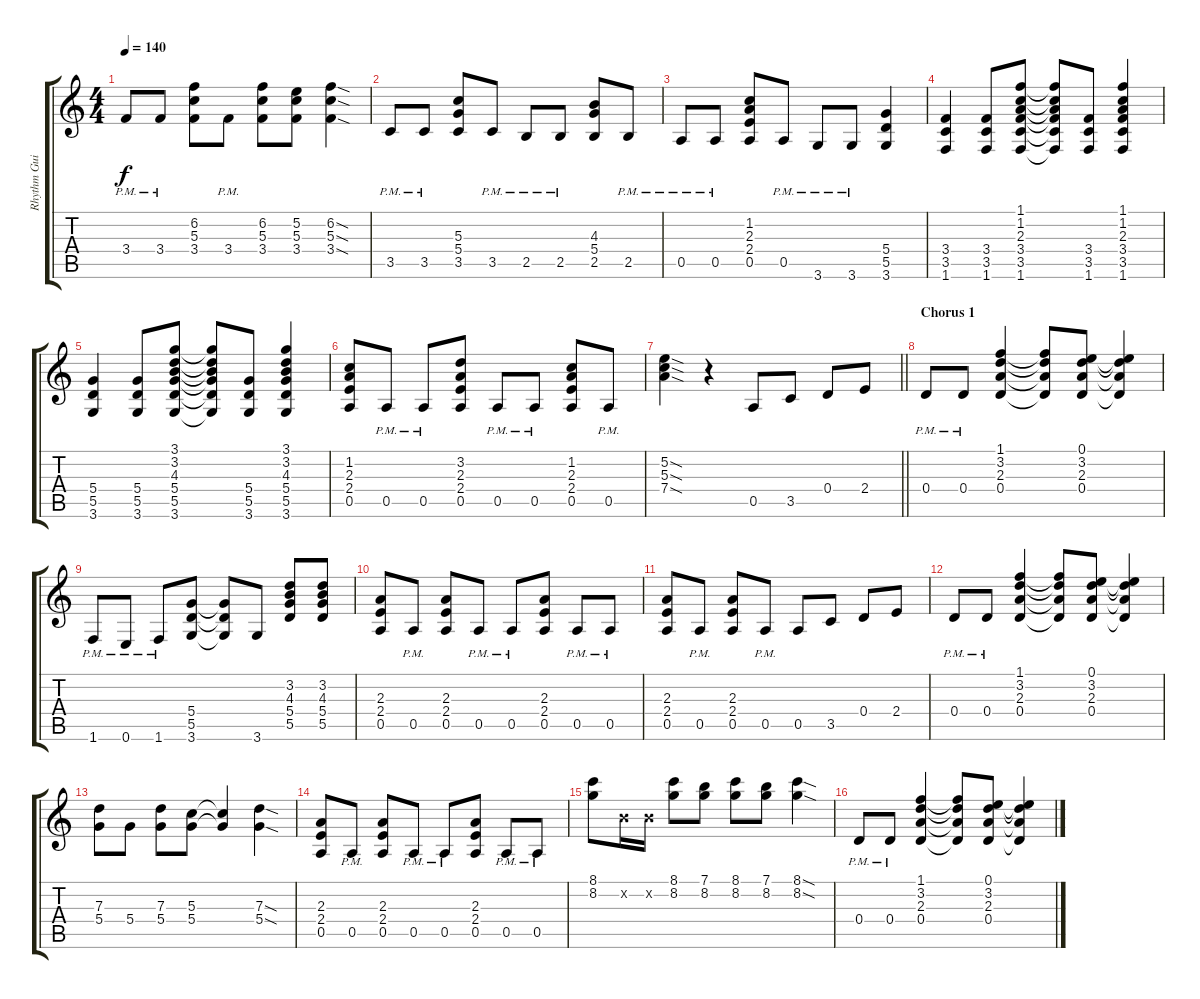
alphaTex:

\track ("Rhythm Guitar" "Rhythm Gui") {instrument overdrivenguitar}
\staff {score tabs}
\tuning (E4 B3 G3 D3 A2 E2) {hide}
\ts (4 4)
\tempo 140
\clef g2
\ks c
3.4{pm}.8{dy f} 3.4{pm}.8 (6.2 5.3 3.4).8 3.4{pm}.8 (6.2 5.3 3.4).8 (5.2 5.3 3.4).8 (6.2{sod} 5.3{sod} 3.4{sod}).4 |
3.5{pm}.8 3.5{pm}.8 (5.3 5.4 3.5).8 3.5{pm}.8 2.5{pm}.8 2.5{pm}.8 (4.3 5.4 2.5).8 2.5{pm}.8 |
0.5{pm}.8 0.5{pm}.8 (1.2 2.3 2.4 0.5).8 0.5{pm}.8 3.6{pm}.8 3.6{pm}.8 (5.4 5.5 3.6).4 |
(3.4 3.5 1.6).4 (3.4 3.5 1.6).8 (1.1 1.2 2.3 3.4 3.5 1.6).8 (1.1{t} 1.2{t} 2.3{t} 3.4{t} 3.5{t} 1.6{t}).8 (3.4 3.5 1.6).8 (1.1 1.2 2.3 3.4 3.5 1.6).4 |
(5.4 5.5 3.6).4 (5.4 5.5 3.6).8 (3.1 3.2 4.3 5.4 5.5 3.6).8 (3.1{t} 3.2{t} 4.3{t} 5.4{t} 5.5{t} 3.6{t}).8 (5.4 5.5 3.6).8 (3.1 3.2 4.3 5.4 5.5 3.6).4 |
(1.2 2.3 2.4 0.5).8 0.5{pm}.8 0.5{pm}.8 (3.2 2.3 2.4 0.5).8 0.5{pm}.8 0.5{pm}.8 (1.2 2.3 2.4 0.5).8 0.5{pm}.8 |
\barLineRight lightlight
(5.2{sod} 5.3{sod} 7.4{sod}).4 r.4 0.5.8 3.5.8 0.4.8 2.4.8 |
\section ("" "Chorus 1")
0.4{pm}.8 0.4{pm}.8 (1.1 3.2 2.3 0.4).4 (1.1{t} 3.2{t} 2.3{t} 0.4{t}).8 (0.1 3.2 2.3 0.4).8 (0.1{t} 3.2{t} 2.3{t} 0.4{t}).4 |
1.6{pm}.8 0.6{pm}.8 1.6{pm}.8 (5.4 5.5 3.6).8 (5.4{t} 5.5{t} 3.6{t}).8 3.6.8 (3.2 4.3 5.4 5.5).8 (3.2 4.3 5.4 5.5).8 |
(2.3 2.4 0.5).8 0.5{pm}.8 (2.3 2.4 0.5).8 0.5{pm}.8 0.5{pm}.8 (2.3 2.4 0.5).8 0.5{pm}.8 0.5{pm}.8 |
(2.3 2.4 0.5).8 0.5{pm}.8 (2.3 2.4 0.5).8 0.5{pm}.8 0.5.8 3.5.8 0.4.8 2.4.8 |
0.4{pm}.8 0.4{pm}.8 (1.1 3.2 2.3 0.4).4 (1.1{t} 3.2{t} 2.3{t} 0.4{t}).8 (0.1 3.2 2.3 0.4).8 (0.1{t} 3.2{t} 2.3{t} 0.4{t}).4 |
(7.3 5.4).8 5.4.8 (7.3 5.4).8 (5.3 5.4).8 (5.3{t} 5.4{t}).4 (7.3{sod} 5.4{sod}).4 |
(2.3 2.4 0.5).8 0.5{pm}.8 (2.3 2.4 0.5).8 0.5{pm}.8 0.5{pm}.8 (2.3 2.4 0.5).8 0.5{pm}.8 0.5{pm}.8 |
(8.1 8.2).8 0.2{x}.16 0.2{x}.16 (8.1 8.2).8 (7.1 8.2).8 (8.1 8.2).8 (7.1 8.2).8 (8.1{sod} 8.2{sod}).4 |
0.4{pm}.8 0.4{pm}.8 (1.1 3.2 2.3 0.4).4 (1.1{t} 3.2{t} 2.3{t} 0.4{t}).8 (0.1 3.2 2.3 0.4).8 (0.1{t} 3.2{t} 2.3{t} 0.4{t}).4
